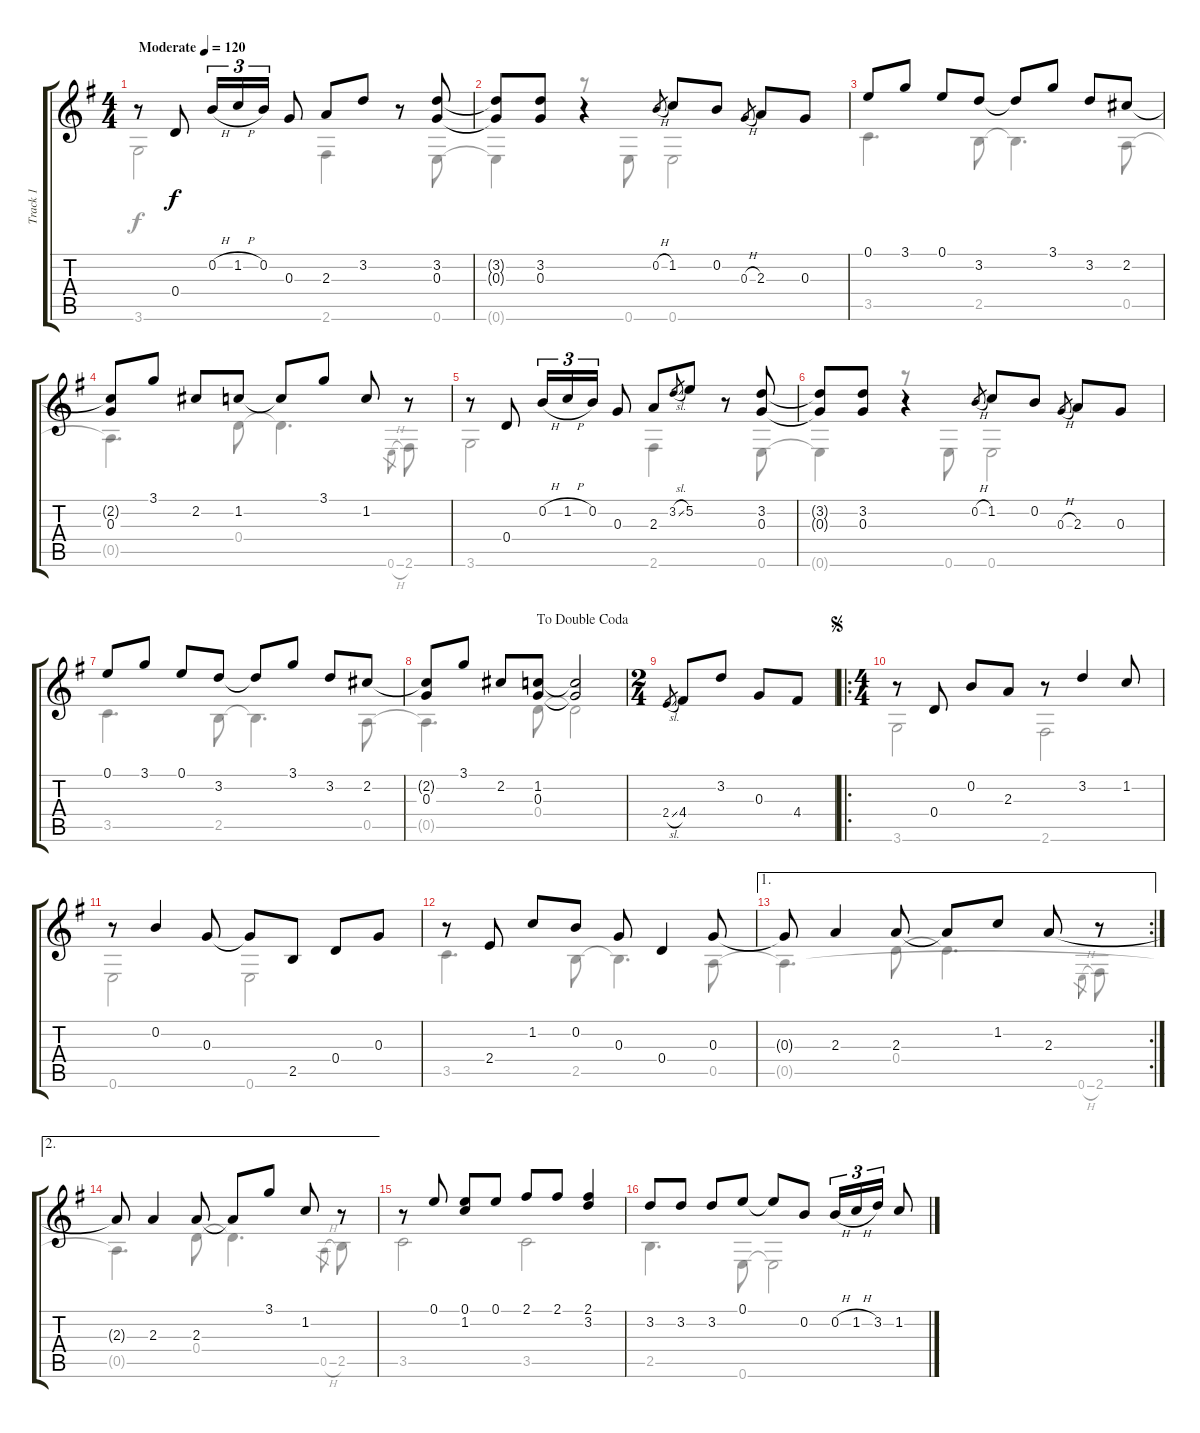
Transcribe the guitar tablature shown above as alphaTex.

\track ("Track 1" "Track 1") {instrument acousticguitarsteel}
\staff {score tabs}
\tuning (E4 B3 G3 D3 A2 E2) {hide}
\voice
\ts (4 4)
\tempo (120 "Moderate")
\clef g2
\ks g
r.8{dy f instrument acousticguitarsteel} 0.4.8 0.2{h}.16{tu (3 2)} 1.2{h}.16{tu (3 2)} 0.2.16{tu (3 2)} 0.3.8 2.3.8 3.2.8 r.8 (3.2 0.3).8 |
(3.2{t} 0.3{t}).8 (3.2 0.3).8 r.4 0.2{h}.8{gr} 1.2.8 0.2.8 0.3{h}.8{gr} 2.3.8 0.3.8 |
0.1.8 3.1.8 0.1.8 3.2.8 3.2{t}.8 3.1.8 3.2.8 2.2.8 |
(2.2{t} 0.3).8 3.1.8 2.2.8 1.2.8 1.2{t}.8 3.1.8 1.2.8 r.8 |
r.8 0.4.8 0.2{h}.16{tu (3 2)} 1.2{h}.16{tu (3 2)} 0.2.16{tu (3 2)} 0.3.8 2.3.8 3.2{sl}.8{gr} 5.2.8 r.8 (3.2 0.3).8 |
(3.2{t} 0.3{t}).8 (3.2 0.3).8 r.4 0.2{h}.8{gr} 1.2.8 0.2.8 0.3{h}.8{gr} 2.3.8 0.3.8 |
0.1.8 3.1.8 0.1.8 3.2.8 3.2{t}.8 3.1.8 3.2.8 2.2.8 |
\jump dadoublecoda
(2.2{t} 0.3).8 3.1.8 2.2.8 (1.2 0.3).8 (1.2{t} 0.3{t}).2 |
\ts (2 4)
2.4{sl}.8{gr} 4.4.8 3.2.8 0.3.8 4.4.8 |
\ro
\ts (4 4)
\jump segno
r.8 0.4.8 0.2.8 2.3.8 r.8 3.2.4 1.2.8 |
r.8 0.2.4 0.3.8 0.3{t}.8 2.5.8 0.4.8 0.3.8 |
r.8 2.4.8 1.2.8 0.2.8 0.3.8 0.4.4 0.3.8 |
\ae 1
\rc 2
0.3{t}.8 2.3.4 2.3.8 2.3{t}.8 1.2.8 2.3.8 r.8 |
\ae 2
2.3{t}.8 2.3.4 2.3.8 2.3{t}.8 3.1.8 1.2.8 r.8 |
r.8 0.1.8 (0.1 1.2).8 0.1.8 2.1.8 2.1.8 (2.1 3.2).4 |
3.2.8 3.2.8 3.2.8 0.1.8 0.1{t}.8 0.2.8 0.2{h}.16{tu (3 2)} 1.2{h}.16{tu (3 2)} 3.2.16{tu (3 2)} 1.2.8
\voice
\clef g2
\ottava regular
\simile none
\ks g
3.6.2{dy f} 2.6.4 r.8 0.6.8 |
0.6{t}.4 r.8 0.6.8 0.6.2 |
3.5.4{d} 2.5.8 2.5{t}.4{d} 0.5.8 |
0.5{t}.4{d} 0.4.8 0.4{t}.4{d} 0.6{h}.8{gr} 2.6.8 |
3.6.2 2.6.4 r.8 0.6.8 |
0.6{t}.4 r.8 0.6.8 0.6.2 |
3.5.4{d} 2.5.8 2.5{t}.4{d} 0.5.8 |
0.5{t}.4{d} 0.4.8 0.4{t}.2 |
|
3.6.2 2.6.2 |
0.6.2 0.6.2 |
3.5.4{d} 2.5.8 2.5{t}.4{d} 0.5.8 |
0.5{t}.4{d} 0.4.8 0.4{t}.4{d} 0.6{h}.8{gr} 2.6.8 |
0.5{t}.4{d} 0.4.8 0.4{t}.4{d} 0.5{h}.8{gr} 2.5.8 |
3.5.2 3.5.2 |
2.5.4{d} 0.6.8 0.6{t}.2
